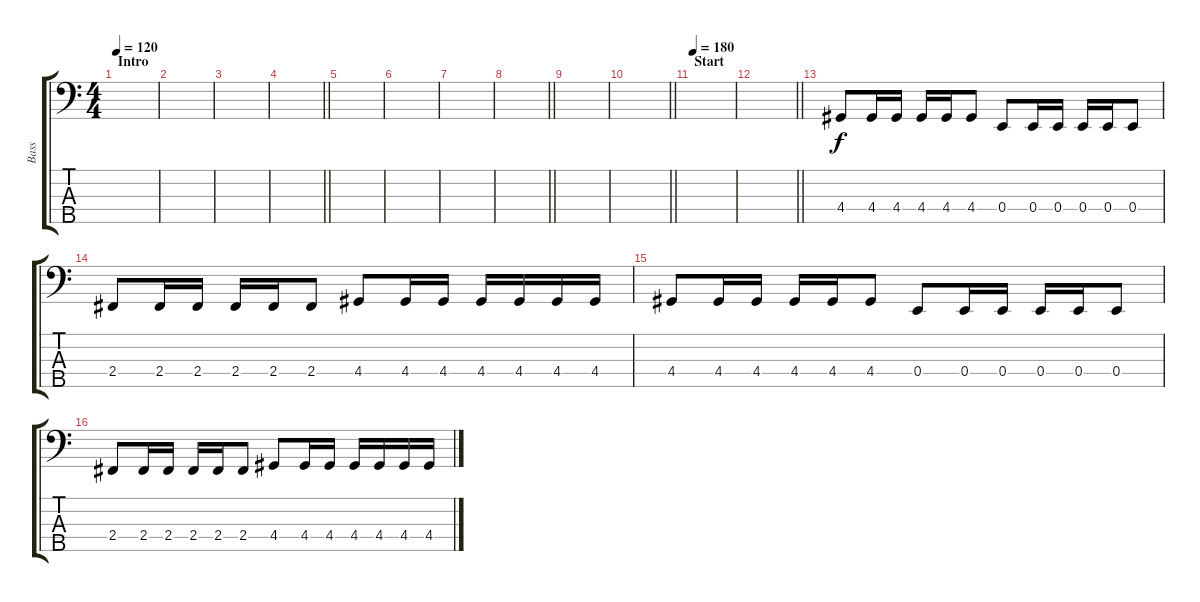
\track ("Bass" "Bass") {instrument electricbasspick}
\staff {score tabs}
\tuning (G2 D2 A1 E1 B0) {hide}
\ts (4 4)
\section ("" "Intro")
\tempo 120
\clef f4
\ks c
|
|
|
\barLineRight lightlight
|
\section ("" "")
|
|
|
\barLineRight lightlight
|
|
\barLineRight lightlight
|
\section ("" "Start")
\tempo 180
|
\barLineRight lightlight
|
\section ("" "")
4.4.8 4.4.16 4.4.16 4.4.16 4.4.16 4.4.8 0.4.8 0.4.16 0.4.16 0.4.16 0.4.16 0.4.8 |
2.4.8 2.4.16 2.4.16 2.4.16 2.4.16 2.4.8 4.4.8 4.4.16 4.4.16 4.4.16 4.4.16 4.4.16 4.4.16 |
4.4.8 4.4.16 4.4.16 4.4.16 4.4.16 4.4.8 0.4.8 0.4.16 0.4.16 0.4.16 0.4.16 0.4.8 |
2.4.8 2.4.16 2.4.16 2.4.16 2.4.16 2.4.8 4.4.8 4.4.16 4.4.16 4.4.16 4.4.16 4.4.16 4.4.16
